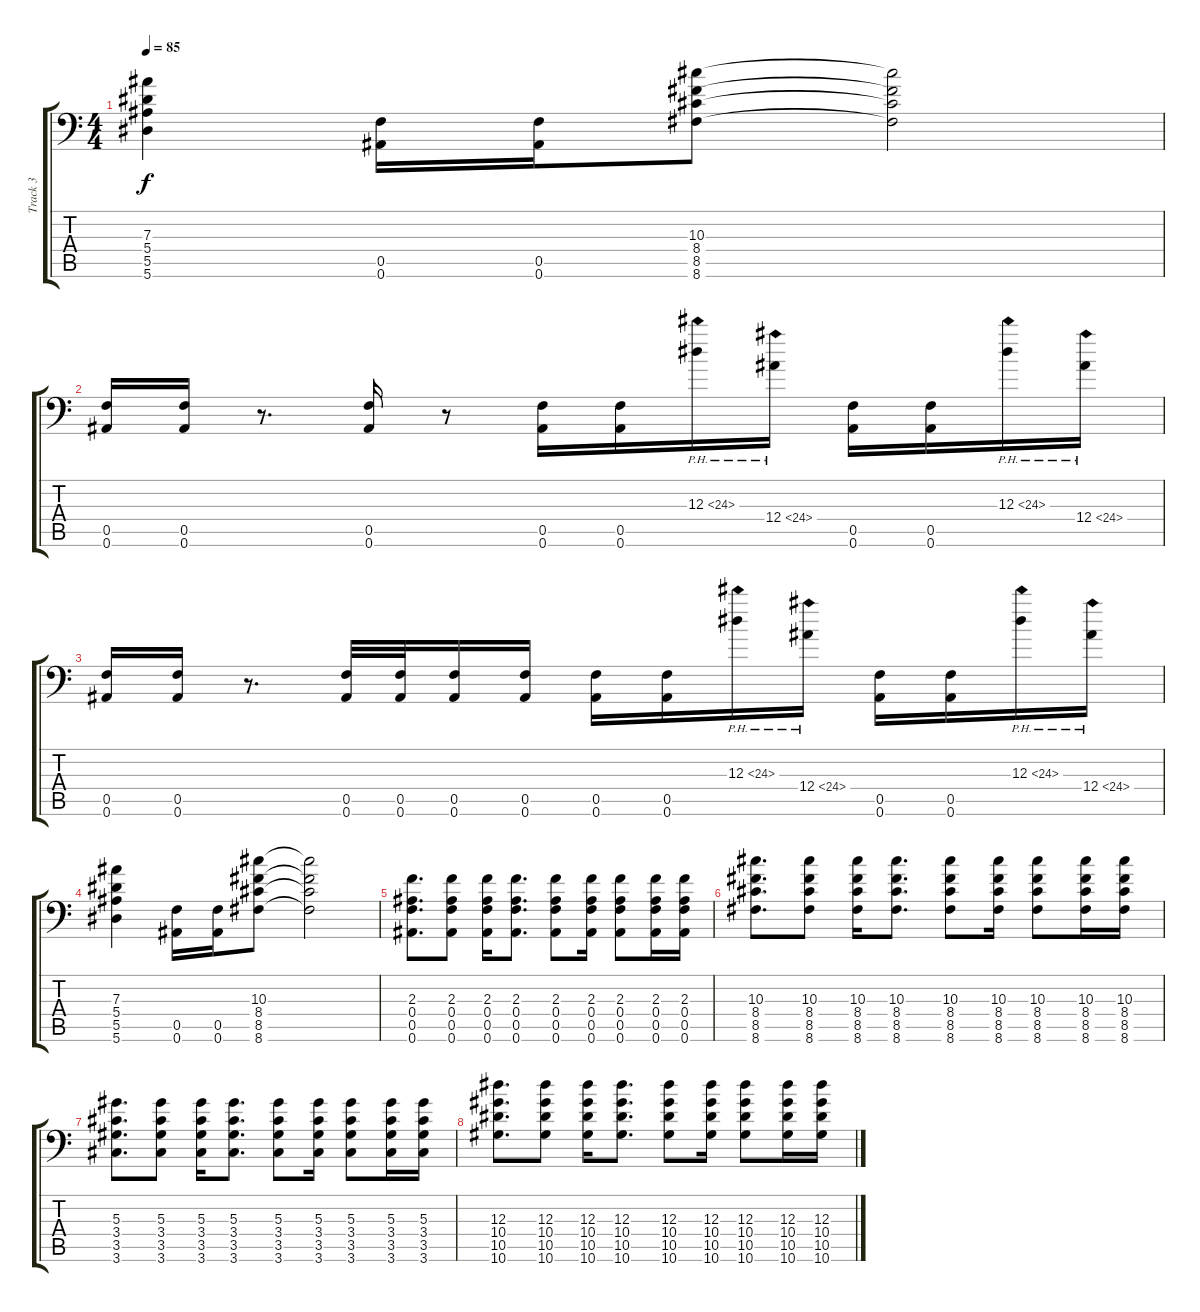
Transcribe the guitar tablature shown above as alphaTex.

\track ("Track 3" "Track 3") {instrument distortionguitar}
\staff {score tabs}
\tuning (C4 G3 Eb3 Bb2 F2 Bb1) {hide}
\ts (4 4)
\tempo 85
\clef f4
\ks c
(7.3 5.4 5.5 5.6).4{dy f} (0.5 0.6).16 (0.5 0.6).16 (10.3 8.4 8.5 8.6).8 (10.3{t} 8.4{t} 8.5{t} 8.6{t}).2 |
(0.5 0.6).16 (0.5 0.6).16 r.8{d} (0.5 0.6).16 r.8 (0.5 0.6).16 (0.5 0.6).16 12.3{ph 12}.16 12.4{ph 12}.16 (0.5 0.6).16 (0.5 0.6).16 12.3{ph 12}.16 12.4{ph 12}.16 |
(0.5 0.6).16 (0.5 0.6).16 r.8{d} (0.5 0.6).32 (0.5 0.6).32 (0.5 0.6).16 (0.5 0.6).16 (0.5 0.6).16 (0.5 0.6).16 12.3{ph 12}.16 12.4{ph 12}.16 (0.5 0.6).16 (0.5 0.6).16 12.3{ph 12}.16 12.4{ph 12}.16 |
(7.3 5.4 5.5 5.6).4 (0.5 0.6).16 (0.5 0.6).16 (10.3 8.4 8.5 8.6).8 (10.3{t} 8.4{t} 8.5{t} 8.6{t}).2 |
(2.3 0.4 0.5 0.6).8{d} (2.3 0.4 0.5 0.6).8 (2.3 0.4 0.5 0.6).16 (2.3 0.4 0.5 0.6).8{d} (2.3 0.4 0.5 0.6).8 (2.3 0.4 0.5 0.6).16 (2.3 0.4 0.5 0.6).8 (2.3 0.4 0.5 0.6).16 (2.3 0.4 0.5 0.6).16 |
(10.3 8.4 8.5 8.6).8{d} (10.3 8.4 8.5 8.6).8 (10.3 8.4 8.5 8.6).16 (10.3 8.4 8.5 8.6).8{d} (10.3 8.4 8.5 8.6).8 (10.3 8.4 8.5 8.6).16 (10.3 8.4 8.5 8.6).8 (10.3 8.4 8.5 8.6).16 (10.3 8.4 8.5 8.6).16 |
(5.3 3.4 3.5 3.6).8{d} (5.3 3.4 3.5 3.6).8 (5.3 3.4 3.5 3.6).16 (5.3 3.4 3.5 3.6).8{d} (5.3 3.4 3.5 3.6).8 (5.3 3.4 3.5 3.6).16 (5.3 3.4 3.5 3.6).8 (5.3 3.4 3.5 3.6).16 (5.3 3.4 3.5 3.6).16 |
(12.3 10.4 10.5 10.6).8{d} (12.3 10.4 10.5 10.6).8 (12.3 10.4 10.5 10.6).16 (12.3 10.4 10.5 10.6).8{d} (12.3 10.4 10.5 10.6).8 (12.3 10.4 10.5 10.6).16 (12.3 10.4 10.5 10.6).8 (12.3 10.4 10.5 10.6).16 (12.3 10.4 10.5 10.6).16
